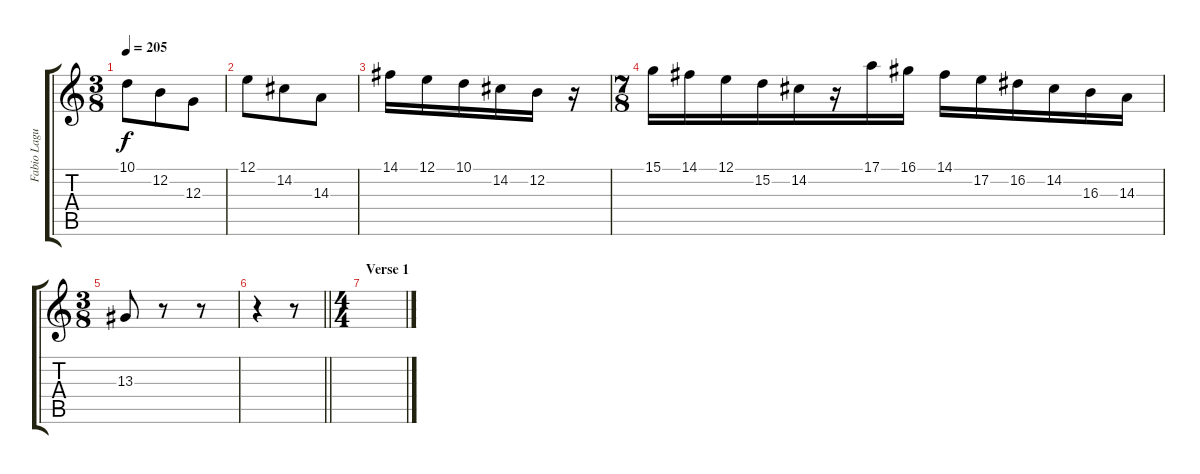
\track ("Fabio Laguna" "Fabio Lagu") {instrument lead2sawtooth}
\staff {score tabs}
\tuning (E4 B3 G3 D3 A2 E2) {hide}
\ts (3 8)
\tempo 205
\clef g2
\ks c
10.1.8{dy f} 12.2.8 12.3.8 |
12.1.8 14.2.8 14.3.8 |
14.1.16 12.1.16 10.1.16 14.2.16 12.2.16 r.16 |
\ts (7 8)
15.1.16 14.1.16 12.1.16 15.2.16 14.2.16 r.16 17.1.16 16.1.16 14.1.16 17.2.16 16.2.16 14.2.16 16.3.16 14.3.16 |
\ts (3 8)
13.3.8 r.8 r.8 |
\barLineRight lightlight
r.4 r.8 |
\ts (4 4)
\section ("" "Verse 1")
